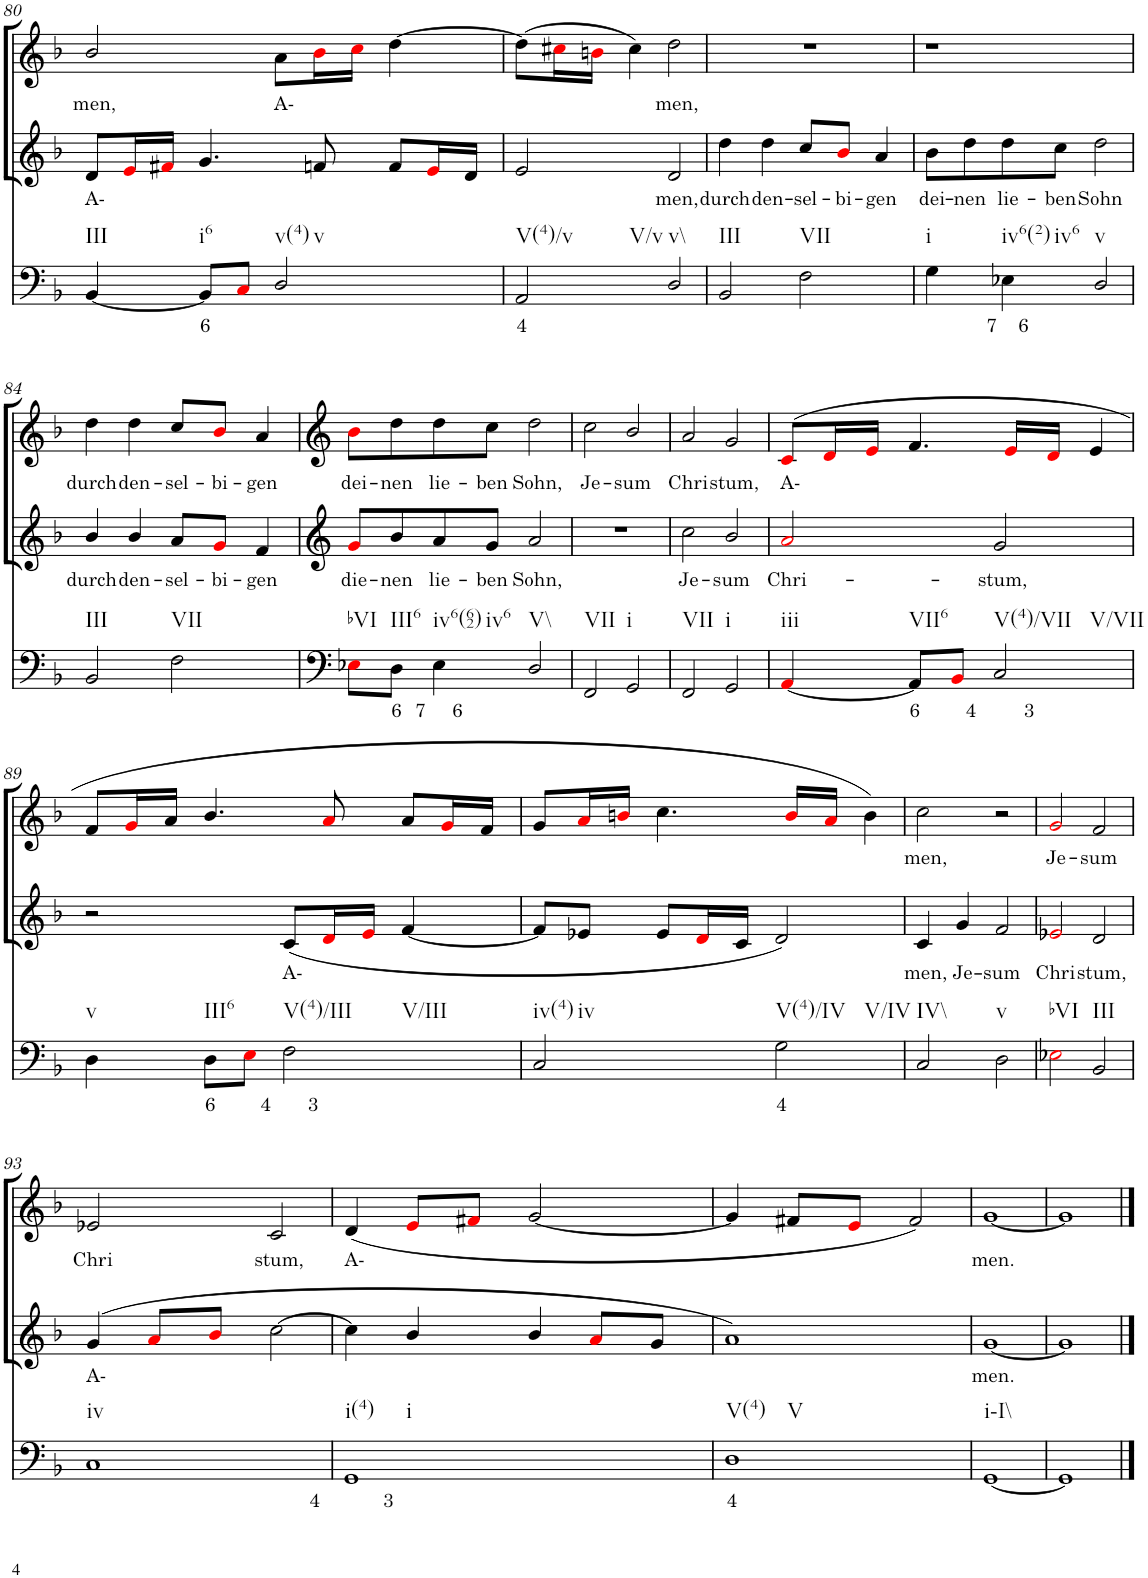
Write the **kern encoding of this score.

**kern	**text	**kern	**text	**kern	**text
*part3	*part3	*part2	*part2	*part1	*part1
*staff3	*staff3	*staff2	*staff2	*staff1	*staff1
*I"Continuo	*	*I"Soprano II	*	*I"Soprano I	*
!!LO:PB:g=z
*clefF4	*	*clefG2	*	*clefG2	*
*k[b-]	*	*k[b-]	*	*k[b-]	*
*M4/4	*	*M4/4	*	*M4/4	*
=80	=80	=80	=80	=80	=80
!LO:TX:b:t=III	!	!	!	!	!
!	!	!	!LO:LY:b	!	!LO:LY:b
[4BB-/	.	8d/L	A-	2b-/	men,
.	.	16ei/L	.	.	.
.	.	16f#Xi/JJ	.	.	.
!LO:TX:b:t=i6	!	!	!	!	!
!	!LO:LY:b	!	!	!	!
8BB-/L]	6	4.g/	.	.	.
8Ci/J	.	.	.	.	.
!LO:TX:b:t=v(4)	!	!	!	!	!
!LO:TX:b:t=v	!	!	!	!	!
!	!	!	!	!	!LO:LY:b
2D/	.	.	.	8a\L	A-
.	.	8fn/	.	16b-i\L	.
.	.	.	.	16cci\JJ	.
.	.	8f/L	.	[4dd\	.
.	.	16ei/L	.	.	.
.	.	16d/JJ	.	.	.
=81	=81	=81	=81	=81	=81
!LO:TX:b:t=V(4)/v	!	!	!	!	!
!LO:TX:b:t=V/v	!	!	!	!	!
!	!LO:LY:b	!	!	!	!
2AA/	4	2e/	.	(8dd\L]	.
.	.	.	.	16cc#Xi\L	.
.	.	.	.	16bni\JJ	.
.	.	.	.	4cc#\)	.
!LO:TX:b:t=v\\	!	!	!	!	!
!	!	!	!LO:LY:b	!	!LO:LY:b
2D/	.	2d/	men,	2dd\	men,
=82	=82	=82	=82	=82	=82
!LO:TX:b:t=III	!	!	!	!	!
!	!	!	!LO:LY:b	!	!
2BB-/	.	4dd\	durch	1r	.
!	!	!	!LO:LY:b	!	!
.	.	4dd\	den-	.	.
!LO:TX:b:t=VII	!	!	!	!	!
!	!	!	!LO:LY:b	!	!
2F\	.	8cc/L	sel-	.	.
!	!	!	!LO:LY:b	!	!
.	.	8b-i/J	bi-	.	.
!	!	!	!LO:LY:b	!	!
.	.	4a/	gen	.	.
=83	=83	=83	=83	=83	=83
!LO:TX:b:t=i	!	!	!	!	!
!	!	!	!LO:LY:b	!	!
4G\	.	8b-\L	dei-	1r	.
!	!	!	!LO:LY:b	!	!
.	.	8dd\	nen	.	.
!LO:TX:b:t=iv6(2)	!	!	!	!	!
!LO:TX:b:t=iv6	!	!	!	!	!
!	!LO:LY:b	!	!LO:LY:b	!	!
4E-X\	7 6	8dd\	lie-	.	.
!	!	!	!LO:LY:b	!	!
.	.	8cc\J	ben	.	.
!LO:TX:b:t=v	!	!	!	!	!
!	!	!	!LO:LY:b	!	!
2D/	.	2dd\	Sohn	.	.
!!LO:LB:g=z
=84	=84	=84	=84	=84	=84
!LO:TX:b:t=III	!	!	!	!	!
!	!	!	!LO:LY:b	!	!LO:LY:b
2BB-/	.	4b-/	durch	4dd\	durch
!	!	!	!LO:LY:b	!	!LO:LY:b
.	.	4b-/	den-	4dd\	den-
!LO:TX:b:t=VII	!	!	!	!	!
!	!	!	!LO:LY:b	!	!LO:LY:b
2F\	.	8a/L	sel-	8cc/L	sel-
!	!	!	!LO:LY:b	!	!LO:LY:b
.	.	8gi/J	bi-	8b-i/J	bi-
!	!	!	!LO:LY:b	!	!LO:LY:b
.	.	4f/	gen	4a/	gen
=85	=85	=85	=85	=85	=85
!LO:TX:b:t=bVI	!	!	!	!	!
!	!	!	!LO:LY:b	!	!LO:LY:b
8E-Xi\L	.	8gi/L	die-	8b-i\L	dei-
!LO:TX:b:t=III6	!	!	!	!	!
!	!LO:LY:b	!	!LO:LY:b	!	!LO:LY:b
8D\J	6	8b-/	nen	8dd\	nen
!LO:TX:b:t=iv6(62)	!	!	!	!	!
!LO:TX:b:t=iv6	!	!	!	!	!
!	!LO:LY:b	!	!LO:LY:b	!	!LO:LY:b
4E-\	7 6	8a/	lie-	8dd\	lie-
!	!	!	!LO:LY:b	!	!LO:LY:b
.	.	8g/J	ben	8cc\J	ben
!LO:TX:b:t=V\\	!	!	!	!	!
!	!	!	!LO:LY:b	!	!LO:LY:b
2D/	.	2a/	Sohn,	2dd\	Sohn,
=86	=86	=86	=86	=86	=86
!LO:TX:b:t=VII	!	!	!	!	!
!	!	!	!	!	!LO:LY:b
2FF/	.	1r	.	2cc\	Je-
!LO:TX:b:t=i	!	!	!	!	!
!	!	!	!	!	!LO:LY:b
2GG/	.	.	.	2b-/	sum
=87	=87	=87	=87	=87	=87
!LO:TX:b:t=VII	!	!	!	!	!
!	!	!	!LO:LY:b	!	!LO:LY:b
2FF/	.	2cc\	Je-	2a/	Chri-
!LO:TX:b:t=i	!	!	!	!	!
!	!	!	!LO:LY:b	!	!LO:LY:b
2GG/	.	2b-/	sum	2g/	stum,
=88	=88	=88	=88	=88	=88
!LO:TX:b:t=iii	!	!	!	!	!
!	!	!	!LO:LY:b	!	!LO:LY:b
[4AAi/	.	2ai/	Chri-	(8ci/L	A-
.	.	.	.	16di/L	.
.	.	.	.	16ei/JJ	.
!LO:TX:b:t=VII6	!	!	!	!	!
!	!LO:LY:b	!	!	!	!
8AA/L]	6	.	.	4.f/	.
8BB-i/J	.	.	.	.	.
!LO:TX:b:t=V(4)/VII	!	!	!	!	!
!LO:TX:b:t=V/VII	!	!	!	!	!
!	!LO:LY:b	!	!LO:LY:b	!	!
2C/	4 3	2g/	stum,	.	.
.	.	.	.	16ei/LL	.
.	.	.	.	16di/JJ	.
.	.	.	.	4e/	.
!!LO:LB:g=z
=89	=89	=89	=89	=89	=89
!LO:TX:b:t=v	!	!	!	!	!
4D\	.	2r	.	8f/L	.
.	.	.	.	16gi/L	.
.	.	.	.	16a/JJ	.
!LO:TX:b:t=III6	!	!	!	!	!
!	!LO:LY:b	!	!	!	!
8D\L	6	.	.	4.b-/	.
8Ei\J	.	.	.	.	.
!LO:TX:b:t=V(4)/III	!	!	!	!	!
!LO:TX:b:t=V/III	!	!	!	!	!
!	!LO:LY:b	!	!LO:LY:b	!	!
2F\	4 3	(8c/L	A-	.	.
.	.	16di/L	.	8ai/	.
.	.	16ei/JJ	.	.	.
.	.	[4f/	.	8a/L	.
.	.	.	.	16gi/L	.
.	.	.	.	16f/JJ	.
=90	=90	=90	=90	=90	=90
!LO:TX:b:t=iv(4)	!	!	!	!	!
!LO:TX:b:t=iv	!	!	!	!	!
2C/	.	8f/L]	.	8g/L	.
.	.	8e-X/J	.	16ai/L	.
.	.	.	.	16bni/JJ	.
.	.	8e-/L	.	4.cc\	.
.	.	16di/L	.	.	.
.	.	16c/JJ	.	.	.
!LO:TX:b:t=V(4)/IV	!	!	!	!	!
!LO:TX:b:t=V/IV	!	!	!	!	!
!	!LO:LY:b	!	!	!	!
2G\	4	2d/)	.	.	.
.	.	.	.	16bi/LL	.
.	.	.	.	16ai/JJ	.
.	.	.	.	4b\)	.
=91	=91	=91	=91	=91	=91
!LO:TX:b:t=IV\\	!	!	!	!	!
!	!	!	!LO:LY:b	!	!LO:LY:b
2C/	.	4c/	men,	2cc\	men,
!	!	!	!LO:LY:b	!	!
.	.	4g/	Je-	.	.
!LO:TX:b:t=v	!	!	!	!	!
!	!	!	!LO:LY:b	!	!
2D\	.	2f/	sum	2r	.
=92	=92	=92	=92	=92	=92
!LO:TX:b:t=bVI	!	!	!	!	!
!	!	!	!LO:LY:b	!	!LO:LY:b
2E-Xi\	.	2e-Xi/	Chri-	2gi/	Je-
!LO:TX:b:t=III	!	!	!	!	!
!	!	!	!LO:LY:b	!	!LO:LY:b
2BB-/	.	2d/	stum,	2f/	sum
!!LO:LB:g=z
=93	=93	=93	=93	=93	=93
!LO:TX:b:t=iv	!	!	!	!	!
!	!	!	!LO:LY:b	!	!LO:LY:b
1C	.	(4g/	A-	2e-X/	Chri
.	.	8ai/L	.	.	.
.	.	8b-i/J	.	.	.
!	!	!	!	!	!LO:LY:b
.	.	[2cc\	.	2c/	stum,
=94	=94	=94	=94	=94	=94
!LO:TX:b:t=i(4)	!	!	!	!	!
!LO:TX:b:t=i	!	!	!	!	!
!	!LO:LY:b	!	!	!	!LO:LY:b
1GG	4 3	4cc\]	.	(4d/	A-
.	.	4b-/	.	8ei/L	.
.	.	.	.	8f#Xi/J	.
.	.	4b-/	.	[2g/	.
.	.	8ai/L	.	.	.
.	.	8g/J	.	.	.
=95	=95	=95	=95	=95	=95
!LO:TX:b:t=V(4)	!	!	!	!	!
!LO:TX:b:t=V	!	!	!	!	!
!	!LO:LY:b	!	!	!	!
1D	4	1a)	.	4g/]	.
.	.	.	.	8f#X/L	.
.	.	.	.	8ei/J	.
.	.	.	.	2f#/)	.
=96	=96	=96	=96	=96	=96
!LO:TX:b:t=i\\-I\\	!	!	!	!	!
!	!	!	!LO:LY:b	!	!LO:LY:b
[1GG	.	[1g	men.	[1g	men.
=97	=97	=97	=97	=97	=97
1GG]	.	1g]	.	1g]	.
==	==	==	==	==	==
*-	*-	*-	*-	*-	*-
